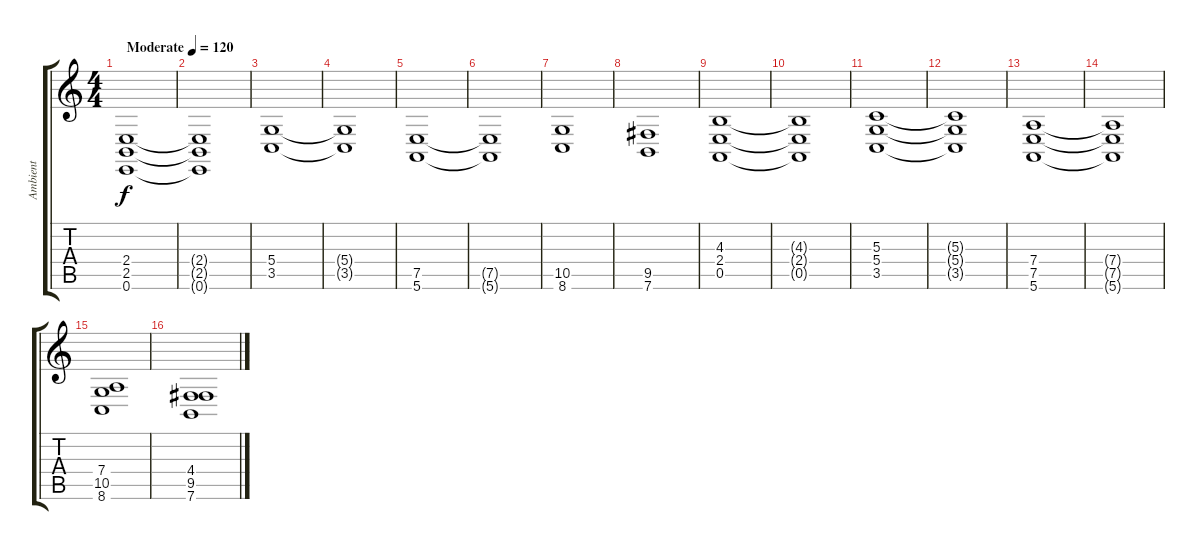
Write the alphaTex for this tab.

\track ("Ambient" "Ambient") {instrument pad2warm}
\staff {score tabs}
\tuning (E4 B3 G3 D3 A2 E2) {hide}
\ts (4 4)
\tempo (120 "Moderate")
\clef g2
\ks c
(2.4 2.5 0.6).1{dy f instrument pad2warm} |
(2.4{t} 2.5{t} 0.6{t}).1 |
(5.4 3.5).1 |
(5.4{t} 3.5{t}).1 |
(7.5 5.6).1 |
(7.5{t} 5.6{t}).1 |
(10.5 8.6).1 |
(9.5 7.6).1 |
(4.3 2.4 0.5).1 |
(4.3{t} 2.4{t} 0.5{t}).1 |
(5.3 5.4 3.5).1 |
(5.3{t} 5.4{t} 3.5{t}).1 |
(7.4 7.5 5.6).1 |
(7.4{t} 7.5{t} 5.6{t}).1 |
(7.4 10.5 8.6).1 |
(4.4 9.5 7.6).1
